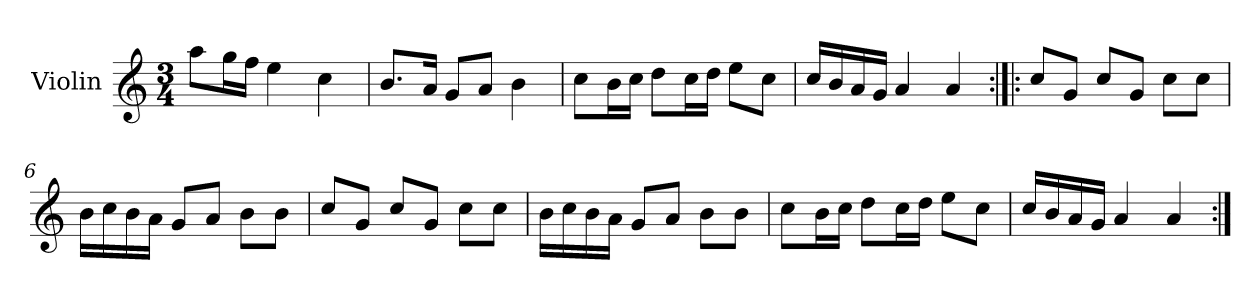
**kern
*part1
*staff1
*I"Violin
*I'Vln.
*clefG2
*k[]
*M3/4
=1
8aa\L
16gg\L
16ff\JJ
4ee\
4cc\
=2
8.b/L
16a/Jk
8g/L
8a/J
4b\
=3
8cc\L
16b\L
16cc\JJ
8dd\L
16cc\L
16dd\JJ
8ee\L
8cc\J
=4
16cc/LL
16b/
16a/
16g/JJ
4a/
4a/
!!LO:LB:g=z
=5:|!|:
8cc/L
8g/J
8cc/L
8g/J
8cc\L
8cc\J
=6
16b\LL
16cc\
16b\
16a\JJ
8g/L
8a/J
8b\L
8b\J
=7
8cc/L
8g/J
8cc/L
8g/J
8cc\L
8cc\J
=8
16b\LL
16cc\
16b\
16a\JJ
8g/L
8a/J
8b\L
8b\J
!!LO:LB:g=z
=9
8cc\L
16b\L
16cc\JJ
8dd\L
16cc\L
16dd\JJ
8ee\L
8cc\J
=10
16cc/LL
16b/
16a/
16g/JJ
4a/
4a/
=:|!
*-
